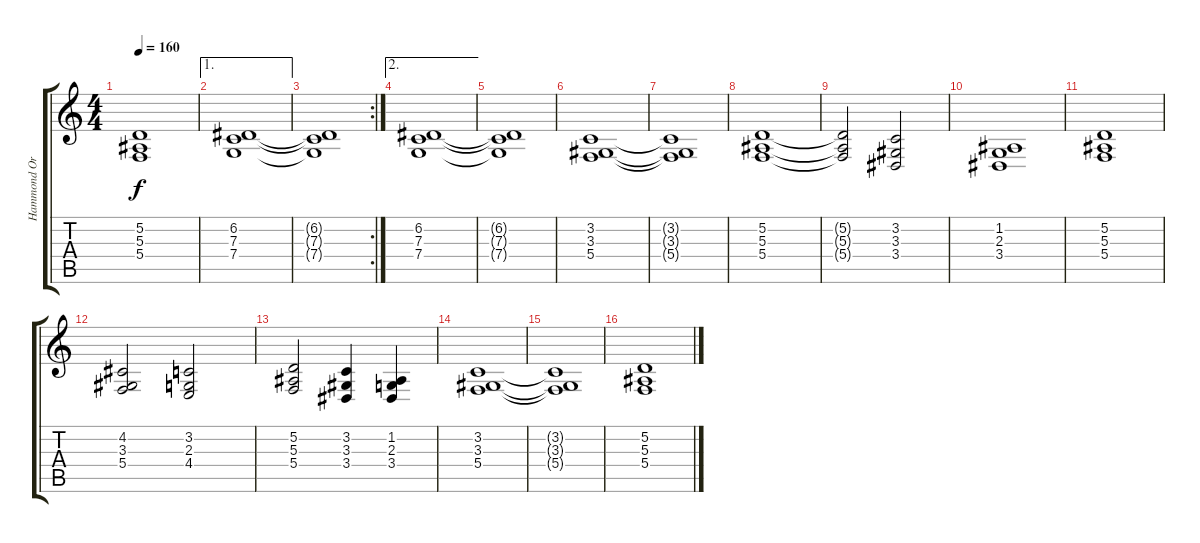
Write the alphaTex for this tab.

\track ("Hammond Organ" "Hammond Or") {instrument drawbarorgan}
\staff {score tabs}
\tuning (D4 A3 F3 C3 G2 D2) {hide}
\ts (4 4)
\tempo 160
\clef g2
\ks c
(5.2 5.3 5.4).1{dy f} |
\ae 1
(6.2 7.3 7.4).1 |
\rc 2
(6.2{t} 7.3{t} 7.4{t}).1 |
\ae 2
(6.2 7.3 7.4).1 |
(6.2{t} 7.3{t} 7.4{t}).1 |
(3.2 3.3 5.4).1 |
(3.2{t} 3.3{t} 5.4{t}).1 |
(5.2 5.3 5.4).1 |
(5.2{t} 5.3{t} 5.4{t}).2 (3.2 3.3 3.4).2 |
(1.2 2.3 3.4).1 |
(5.2 5.3 5.4).1 |
(4.2 3.3 5.4).2 (3.2 2.3 4.4).2 |
(5.2 5.3 5.4).2 (3.2 3.3 3.4).4 (1.2 2.3 3.4).4 |
(3.2 3.3 5.4).1 |
(3.2{t} 3.3{t} 5.4{t}).1 |
(5.2 5.3 5.4).1
